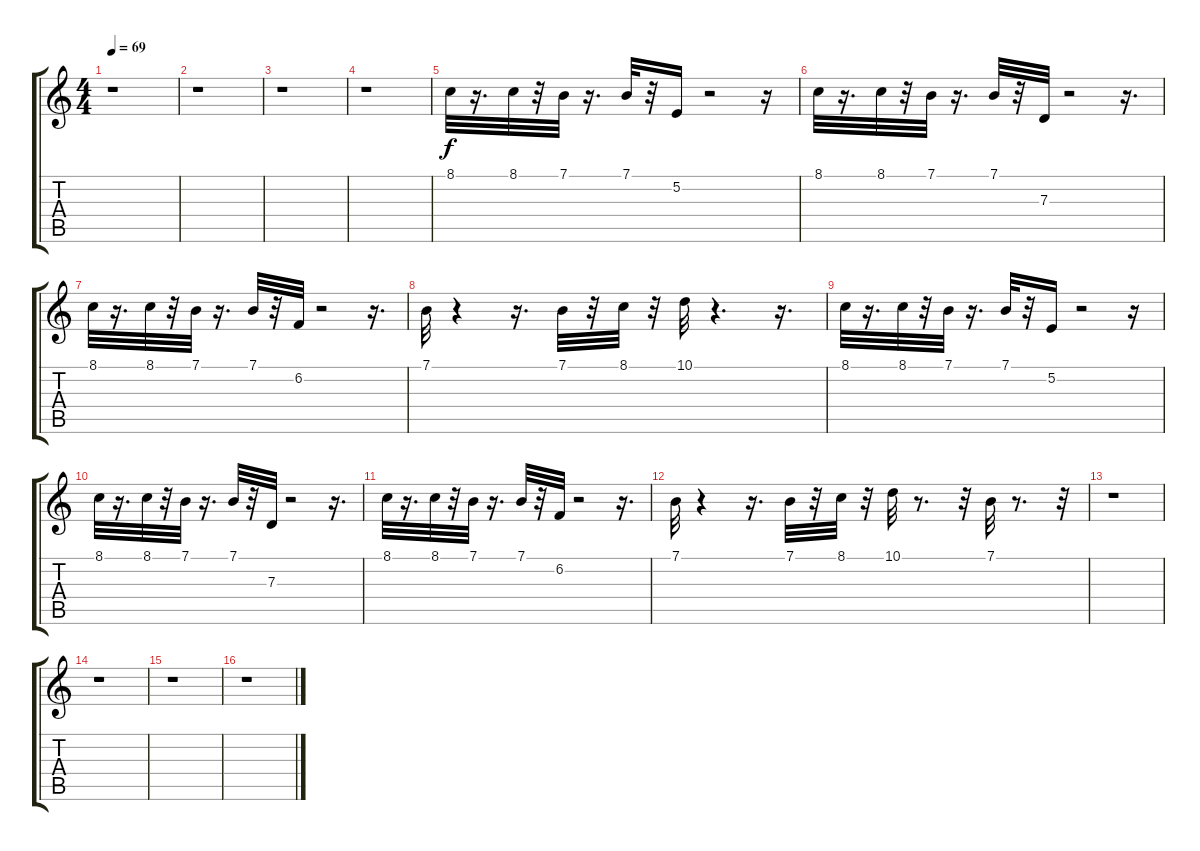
\track "" {instrument lead4chiff}
\staff {score tabs}
\tuning (E4 B3 G3 D3 A2 E2) {hide}
\ts (4 4)
\tempo 69
\clef g2
\ks c
r.1{dy f} |
r.1 |
r.1 |
r.1 |
8.1.32 r.16{d} 8.1.32 r.32 7.1.32 r.16{d} 7.1.32 r.32 5.2.16 r.2 r.16 |
8.1.32 r.16{d} 8.1.32 r.32 7.1.32 r.16{d} 7.1.32 r.32 7.3.32 r.2 r.16{d} |
8.1.32 r.16{d} 8.1.32 r.32 7.1.32 r.16{d} 7.1.32 r.32 6.2.32 r.2 r.16{d} |
7.1.32 r.4 r.16{d} 7.1.32 r.32 8.1.32 r.32 10.1.32 r.4{d} r.16{d} |
8.1.32 r.16{d} 8.1.32 r.32 7.1.32 r.16{d} 7.1.32 r.32 5.2.16 r.2 r.16 |
8.1.32 r.16{d} 8.1.32 r.32 7.1.32 r.16{d} 7.1.32 r.32 7.3.32 r.2 r.16{d} |
8.1.32 r.16{d} 8.1.32 r.32 7.1.32 r.16{d} 7.1.32 r.32 6.2.32 r.2 r.16{d} |
7.1.32 r.4 r.16{d} 7.1.32 r.32 8.1.32 r.32 10.1.32 r.8{d} r.32 7.1.32 r.8{d} r.32 |
r.1 |
r.1 |
r.1 |
r.1
